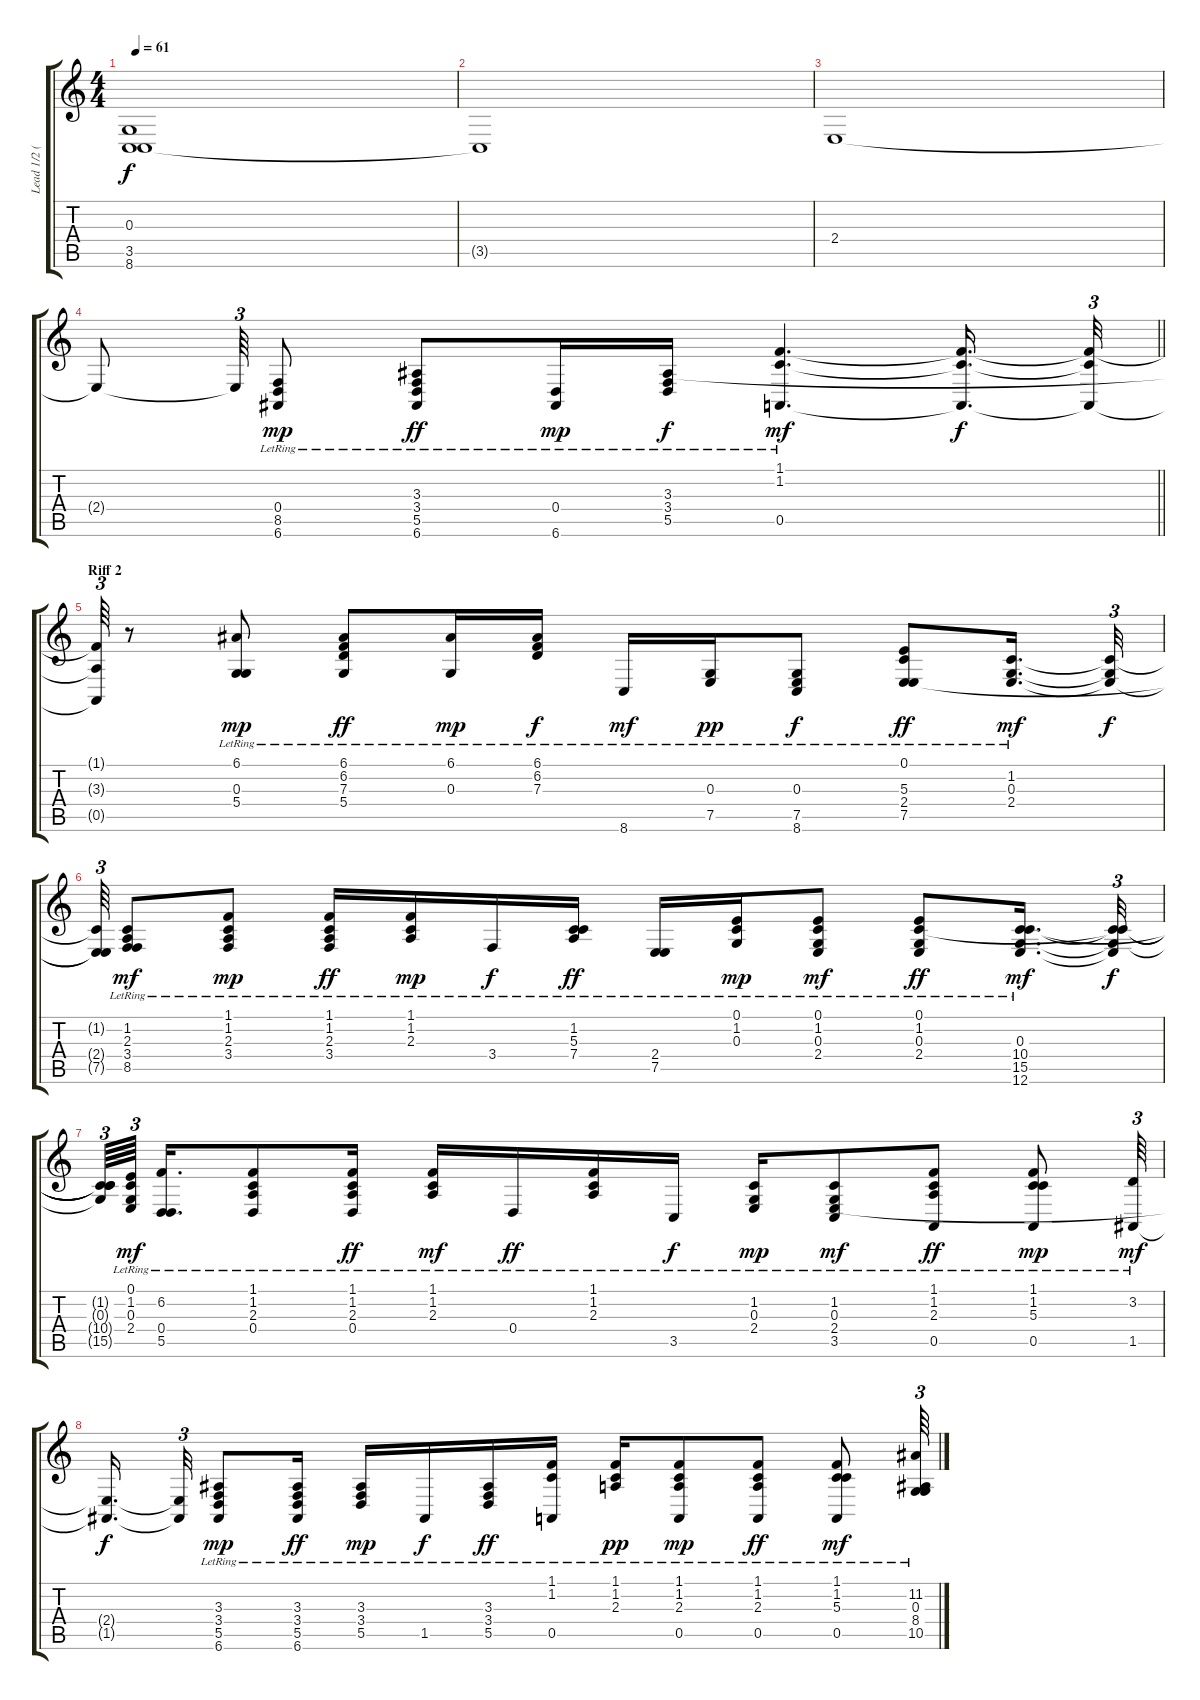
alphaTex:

\track ("Lead 1/2 (Keyboard)" "Lead 1/2 (") {instrument electricpiano2}
\staff {score tabs}
\tuning (E4 B3 G3 D3 A2 E2) {hide}
\ts (4 4)
\tempo 61
\clef g2
\ks c
(0.3{t} 3.5{t} 8.6{t}).1{dy f} |
3.5{t}.1 |
2.4{t}.1 |
\barLineRight lightlight
2.4{t}.8 2.4{t}.64{tu (3 2)} (0.4{lr} 8.5{lr} 6.6{lr}).8{dy mp} (3.3{lr} 3.4{lr} 5.5{lr} 6.6{lr}).8{dy ff} (0.4{lr} 6.6{lr}).16{dy mp} (3.3{lr} 3.4{lr} 5.5{lr}).16{dy f} (1.1{lr} 1.2{lr} 0.5{lr}).4{d dy mf} (1.1{t} 1.2{t} 0.5{t}).16{d dy f} (1.1{t} 1.2{t} 0.5{t}).32{tu (3 2)} |
\section ("" "Riff 2")
(1.1{t} 3.3{t} 0.5{t}).64{tu (3 2)} r.8 (6.1{lr} 0.3{lr} 5.4{lr}).8{dy mp} (6.1{lr} 6.2{lr} 7.3{lr} 5.4{lr}).8{dy ff} (6.1{lr} 0.3{lr}).16{dy mp} (6.1{lr} 6.2{lr} 7.3{lr}).16{dy f} 8.6{lr}.16{dy mf} (0.3{lr} 7.5{lr}).16{dy pp} (0.3{lr} 7.5{lr} 8.6{lr}).8{dy f} (0.1{lr} 5.3{lr} 2.4{lr} 7.5{lr}).8{dy ff} (1.2{lr} 0.3{lr} 2.4{lr}).16{d dy mf} (1.2{t} 0.3{t} 2.4{t}).32{tu (3 2) dy f} |
(1.2{t} 2.4{t} 7.5{t}).64{tu (3 2)} (1.2{lr} 2.3{lr} 3.4{lr} 8.5{lr}).8{dy mf} (1.1{lr} 1.2{lr} 2.3{lr} 3.4{lr}).8{dy mp} (1.1{lr} 1.2{lr} 2.3{lr} 3.4{lr}).16{dy ff} (1.1{lr} 1.2{lr} 2.3{lr}).16{dy mp} 3.4{lr}.16{dy f} (1.2{lr} 5.3{lr} 7.4{lr}).16{dy ff} (2.4{lr} 7.5{lr}).16 (0.1{lr} 1.2{lr} 0.3{lr}).16{dy mp} (0.1{lr} 1.2{lr} 0.3{lr} 2.4{lr}).8{dy mf} (0.1{lr} 1.2{lr} 0.3{lr} 2.4{lr}).8{dy ff} (0.3{lr} 10.4{lr} 15.5{lr} 12.6{lr}).16{d dy mf} (1.2{t} 0.3{t} 10.4{t} 12.6{t}).32{tu (3 2) dy f} |
(1.2{t} 0.3{t} 10.4{t} 15.5{t}).64{tu (3 2)} (0.1{lr} 1.2{lr} 0.3{lr} 2.4{lr}).64{tu (3 2) dy mf beam splitsecondary} (6.2{lr} 0.4{lr} 5.5{lr}).16{d} (1.1{lr} 1.2{lr} 2.3{lr} 0.4{lr}).8 (1.1{lr} 1.2{lr} 2.3{lr} 0.4{lr}).16{dy ff} (1.1{lr} 1.2{lr} 2.3{lr}).16{dy mf} 0.4{lr}.16{dy ff} (1.1{lr} 1.2{lr} 2.3{lr}).16 3.5{lr}.16{dy f} (1.2{lr} 0.3{lr} 2.4{lr}).16{dy mp} (1.2{lr} 0.3{lr} 2.4{lr} 3.5{lr}).8{dy mf} (1.1{lr} 1.2{lr} 2.3{lr} 0.5{lr}).8{dy ff} (1.1{lr} 1.2{lr} 5.3{lr} 0.5{lr}).8{dy mp} (3.2{lr} 1.5{lr}).64{tu (3 2) dy mf} |
(2.4{t} 1.5{t}).16{d dy f beam splitsecondary} (2.4{t} 1.5{t}).32{tu (3 2)} (3.3{lr} 3.4{lr} 5.5{lr} 6.6{lr}).8{dy mp} (3.3{lr} 3.4{lr} 5.5{lr} 6.6{lr}).16{dy ff} (3.3{lr} 3.4{lr} 5.5{lr}).16{dy mp} 1.5{lr}.16{dy f} (3.3{lr} 3.4{lr} 5.5{lr}).16{dy ff} (1.1{lr} 1.2{lr} 0.5{lr}).16 (1.1{lr} 1.2{lr} 2.3{lr}).16{dy pp} (1.1{lr} 1.2{lr} 2.3{lr} 0.5{lr}).8{dy mp} (1.1{lr} 1.2{lr} 2.3{lr} 0.5{lr}).8{dy ff} (1.1{lr} 1.2{lr} 5.3{lr} 0.5{lr}).8{dy mf} (11.2{lr} 0.3{lr} 8.4{lr} 10.5{lr}).64{tu (3 2)}
